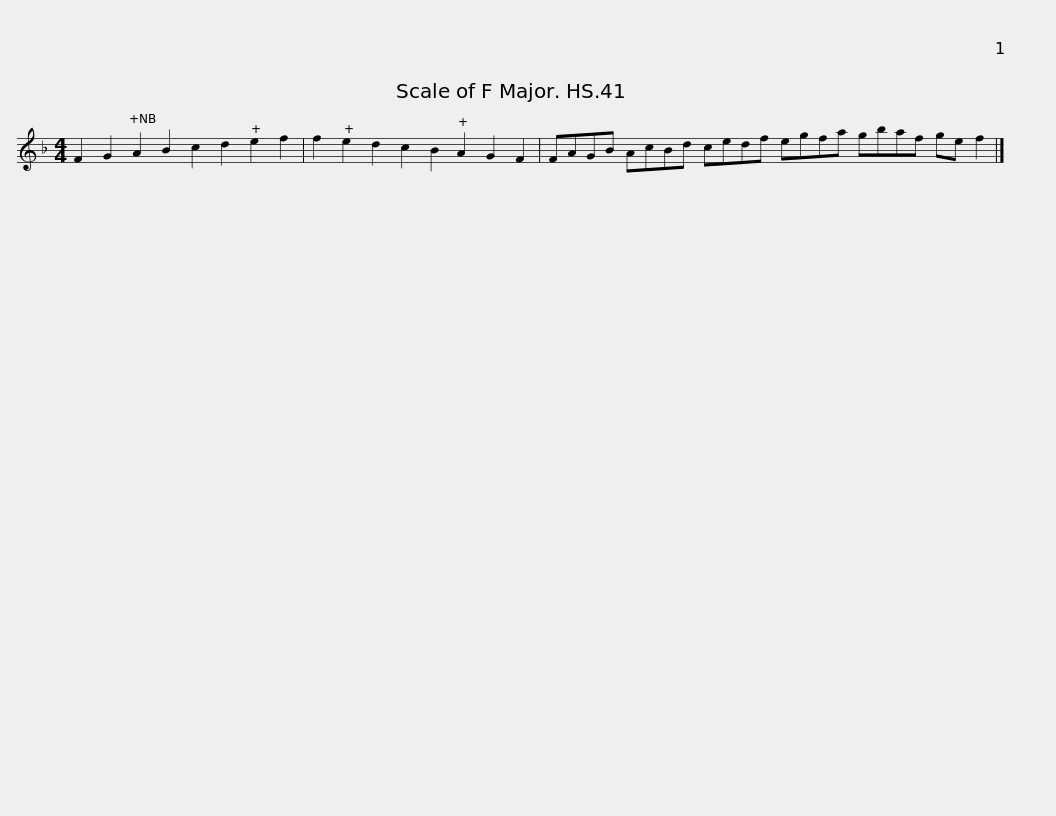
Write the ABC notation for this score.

X:1
L:1/8
M:4/4
I:linebreak $
K:F
V:1 treble
V:1
 F2 G2 A2 B2 c2 d2 e2 f2 | f2 e2 d2 c2 B2 A2 G2 F2 |$ FAGB AcBd cedf egfa gbaf ge f2 |] %3
